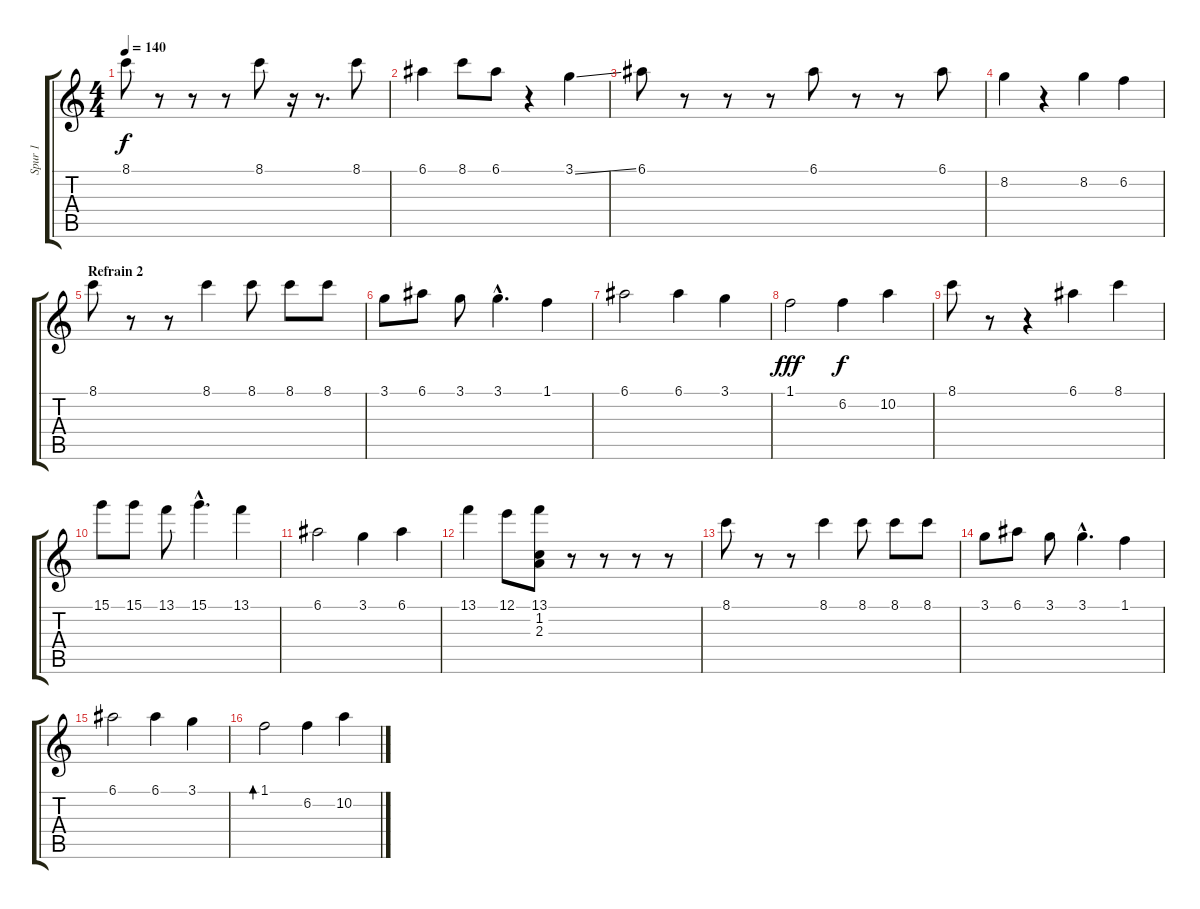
\track ("Spur 1" "Spur 1") {instrument acousticguitarsteel}
\staff {score tabs}
\tuning (E4 B3 G3 D3 A2 E2) {hide}
\ts (4 4)
\tempo 140
\clef g2
\ks c
8.1.8{dy f} r.8 r.8 r.8 8.1.8 r.16 r.8{d} 8.1.8 |
6.1.4 8.1.8 6.1.8 r.4 3.1{ss}.4 |
6.1.8 r.8 r.8 r.8 6.1.8 r.8 r.8 6.1.8 |
8.2.4 r.4 8.2.4 6.2.4 |
\section ("" "Refrain 2")
8.1.8 r.8 r.8 8.1.4 8.1.8 8.1.8 8.1.8 |
3.1.8 6.1.8 3.1.8 3.1{hac}.4{d} 1.1.4 |
6.1.2 6.1.4 3.1.4 |
1.1.2{dy fff} 6.2.4{dy f} 10.2.4 |
8.1.8 r.8 r.4 6.1.4 8.1.4 |
15.1.8 15.1.8 13.1.8 15.1{hac}.4{d} 13.1.4 |
6.1.2 3.1.4 6.1.4 |
13.1.4 12.1.8 (13.1 1.2 2.3).8 r.8 r.8 r.8 r.8 |
8.1.8 r.8 r.8 8.1.4 8.1.8 8.1.8 8.1.8 |
3.1.8 6.1.8 3.1.8 3.1{hac}.4{d} 1.1.4 |
6.1.2 6.1.4 3.1.4 |
1.1.2{bd 480} 6.2.4 10.2.4
